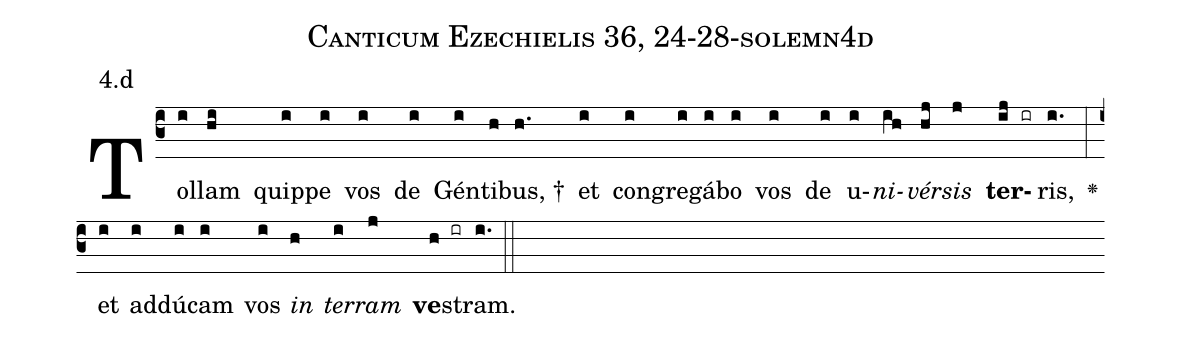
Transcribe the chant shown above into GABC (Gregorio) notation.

name: Canticum Ezechielis 36, 24-28-solemn4d;
annotation: 4.d;
%%
(c3)Tol(i)lam(hi) quip(i)pe(i) vos(i) de(i) Gén(i)ti(h)bus, †(h.) et(i) con(i)gre(i)gá(i)bo(i) vos(i) de(i) u(i)<i>ni</i>(ih)<i>vér</i>(hj)<i>sis</i>(j) <b>ter</b>(ij ir)ris,(i.) <v>\greheightstar</v>(:) et(i) ad(i)dú(i)cam(i) vos(i) <i>in</i>(h) <i>ter</i>(i)<i>ram</i>(j) <b>ve</b>(h ir)stram.(i.) (::)


%E(i) u(h) o(i) u(j) a(h) e.(i.) (::)
